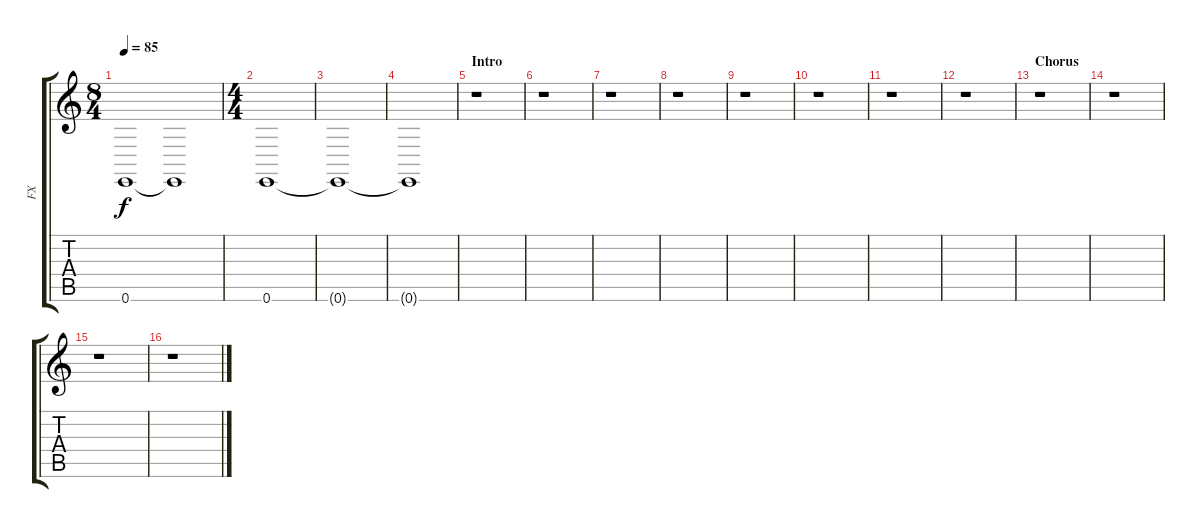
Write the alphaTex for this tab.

\track ("FX" "FX") {instrument seashore}
\staff {score tabs}
\tuning (E4 B3 G3 D3 A2 E2) {hide}
\ts (8 4)
\tempo 85
\clef g2
\ks c
0.6.1{dy f} 0.6{t}.1{volume 4} |
\ts (4 4)
0.6.1{volume 16 instrument applause} |
0.6{t}.1 |
0.6{t}.1 |
\section ("" "Intro")
r.1 |
r.1 |
r.1 |
r.1 |
r.1 |
r.1 |
r.1 |
r.1 |
\section ("" "Chorus")
r.1 |
r.1 |
r.1 |
r.1
